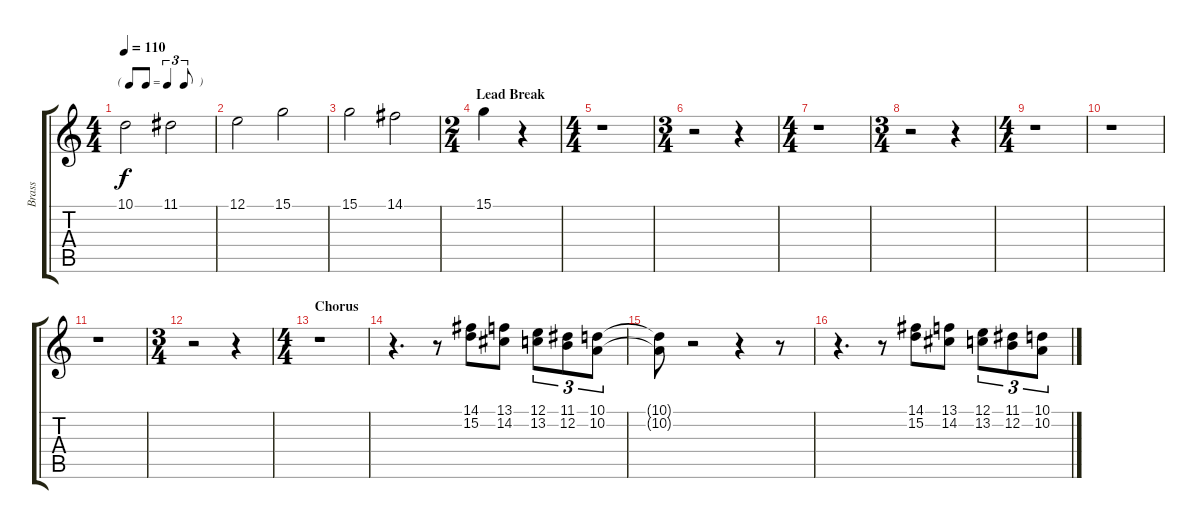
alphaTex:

\track ("Brass" "Brass") {instrument trumpet}
\staff {score tabs}
\tuning (E4 B3 G3 D3 A2 E2) {hide}
\ts (4 4)
\tf triplet8th
\tempo 110
\clef g2
\ks c
10.1.2{dy f} 11.1.2 |
12.1.2 15.1.2 |
15.1.2 14.1.2 |
\ts (2 4)
\section ("" "Lead Break")
15.1.4 r.4 |
\ts (4 4)
r.1 |
\ts (3 4)
r.2 r.4 |
\ts (4 4)
r.1 |
\ts (3 4)
r.2 r.4 |
\ts (4 4)
r.1 |
r.1 |
r.1 |
\ts (3 4)
r.2 r.4 |
\ts (4 4)
\section ("" "Chorus")
r.1 |
r.4{d} r.8 (14.1 15.2).8 (13.1 14.2).8 (12.1 13.2).8{tu (3 2)} (11.1 12.2).8{tu (3 2)} (10.1 10.2).8{tu (3 2)} |
(10.1{t} 10.2{t}).8 r.2 r.4 r.8 |
r.4{d} r.8 (14.1 15.2).8 (13.1 14.2).8 (12.1 13.2).8{tu (3 2)} (11.1 12.2).8{tu (3 2)} (10.1 10.2).8{tu (3 2)}
